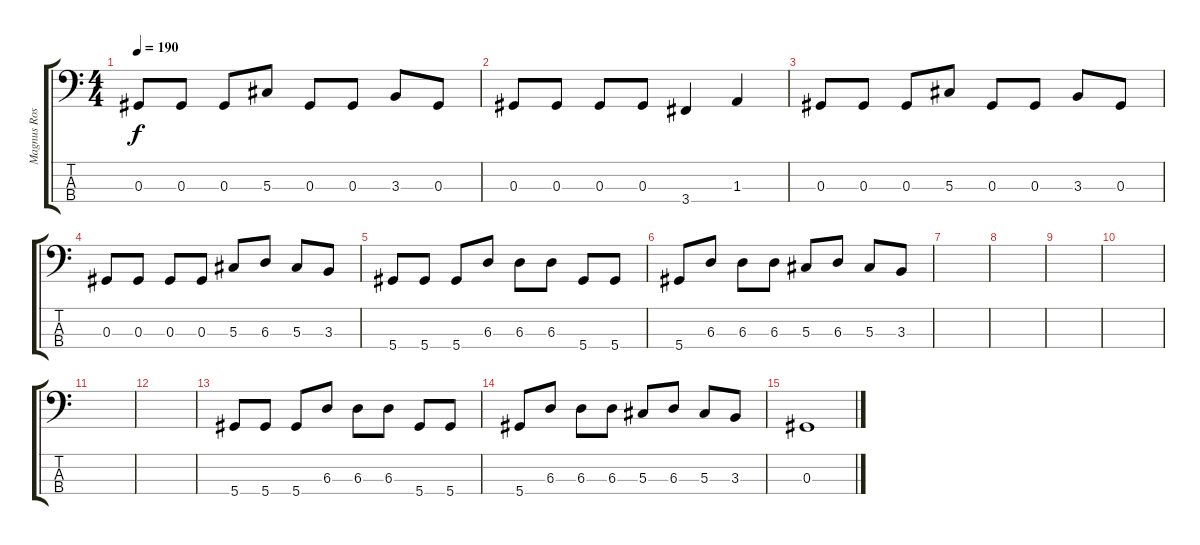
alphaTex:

\track ("Magnus Rosén Bass" "Magnus Ros") {instrument electricbassfinger}
\staff {score tabs}
\tuning (Gb2 Db2 Ab1 Eb1) {hide}
\ts (4 4)
\tempo 190
\clef f4
\ks c
0.3.8{dy f} 0.3.8 0.3.8 5.3.8 0.3.8 0.3.8 3.3.8 0.3.8 |
0.3.8 0.3.8 0.3.8 0.3.8 3.4.4 1.3.4 |
0.3.8 0.3.8 0.3.8 5.3.8 0.3.8 0.3.8 3.3.8 0.3.8 |
0.3.8 0.3.8 0.3.8 0.3.8 5.3.8 6.3.8 5.3.8 3.3.8 |
5.4.8 5.4.8 5.4.8 6.3.8 6.3.8 6.3.8 5.4.8 5.4.8 |
5.4.8 6.3.8 6.3.8 6.3.8 5.3.8 6.3.8 5.3.8 3.3.8 |
|
|
|
|
|
|
5.4.8 5.4.8 5.4.8 6.3.8 6.3.8 6.3.8 5.4.8 5.4.8 |
5.4.8 6.3.8 6.3.8 6.3.8 5.3.8 6.3.8 5.3.8 3.3.8 |
0.3.1
